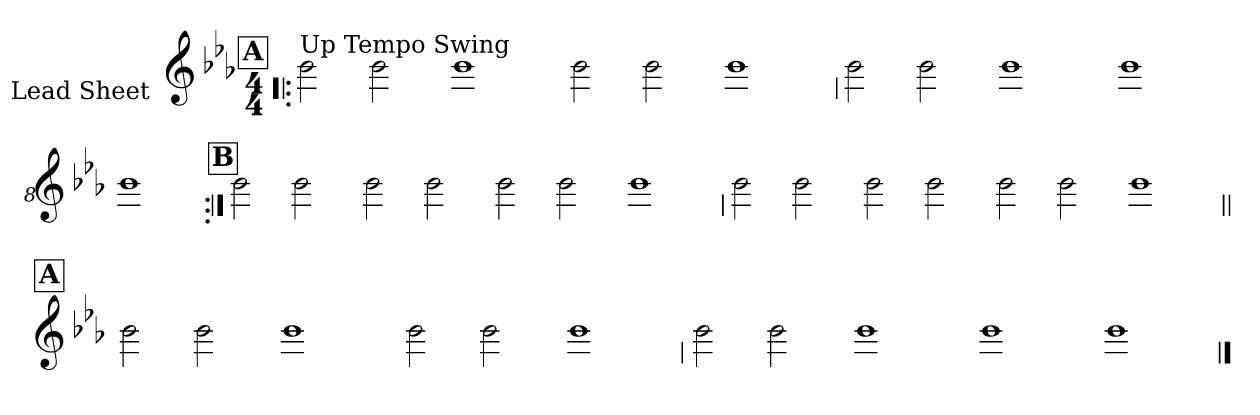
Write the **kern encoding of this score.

**kern
*part1
*staff1
*I"Lead Sheet
*stria0
*clefG2
*k[b-e-a-]
*c:
*M4/4
!!LO:REH:place=s1:a:t=A
=1!|:
!LO:TX:a:t=Up Tempo Swing
2b-
2b-
=2-
1b-
=3-
2b-
2b-
=4-
1b-
!!LO:LB:g=z
=5
2b-
2b-
=6-
1b-
=7-
1b-
=8-
1b-
!!LO:LB:g=z
!!LO:REH:place=s1:a:t=B
=9:|!
2b-
2b-
=10-
2b-
2b-
=11-
2b-
2b-
=12-
1b-
!!LO:LB:g=z
=13
2b-
2b-
=14-
2b-
2b-
=15-
2b-
2b-
=16-
1b-
!!LO:LB:g=z
!!LO:REH:place=s1:a:t=A
=17||
2b-
2b-
=18-
1b-
=19-
2b-
2b-
=20-
1b-
!!LO:LB:g=z
=21
2b-
2b-
=22-
1b-
=23-
1b-
=24-
1b-
==
*-
